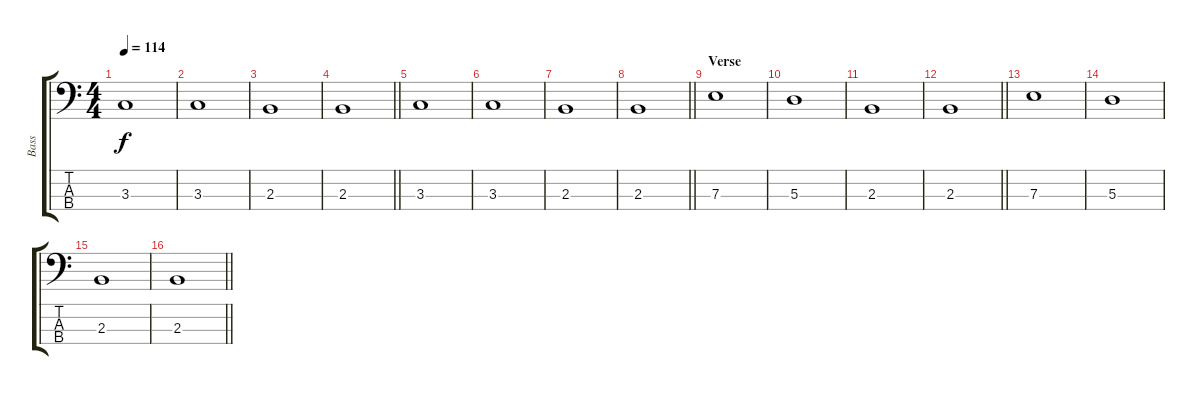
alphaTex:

\track ("Bass" "Bass") {instrument electricbassfinger}
\staff {score tabs}
\tuning (G2 D2 A1 E1) {hide}
\ts (4 4)
\tempo 114
\clef f4
\ks c
3.3.1{dy f} |
3.3.1 |
2.3.1 |
\barLineRight lightlight
2.3.1 |
3.3.1 |
3.3.1 |
2.3.1 |
\barLineRight lightlight
2.3.1 |
\section ("" "Verse")
7.3.1 |
5.3.1 |
2.3.1 |
\barLineRight lightlight
2.3.1 |
7.3.1 |
5.3.1 |
2.3.1 |
\barLineRight lightlight
2.3.1
